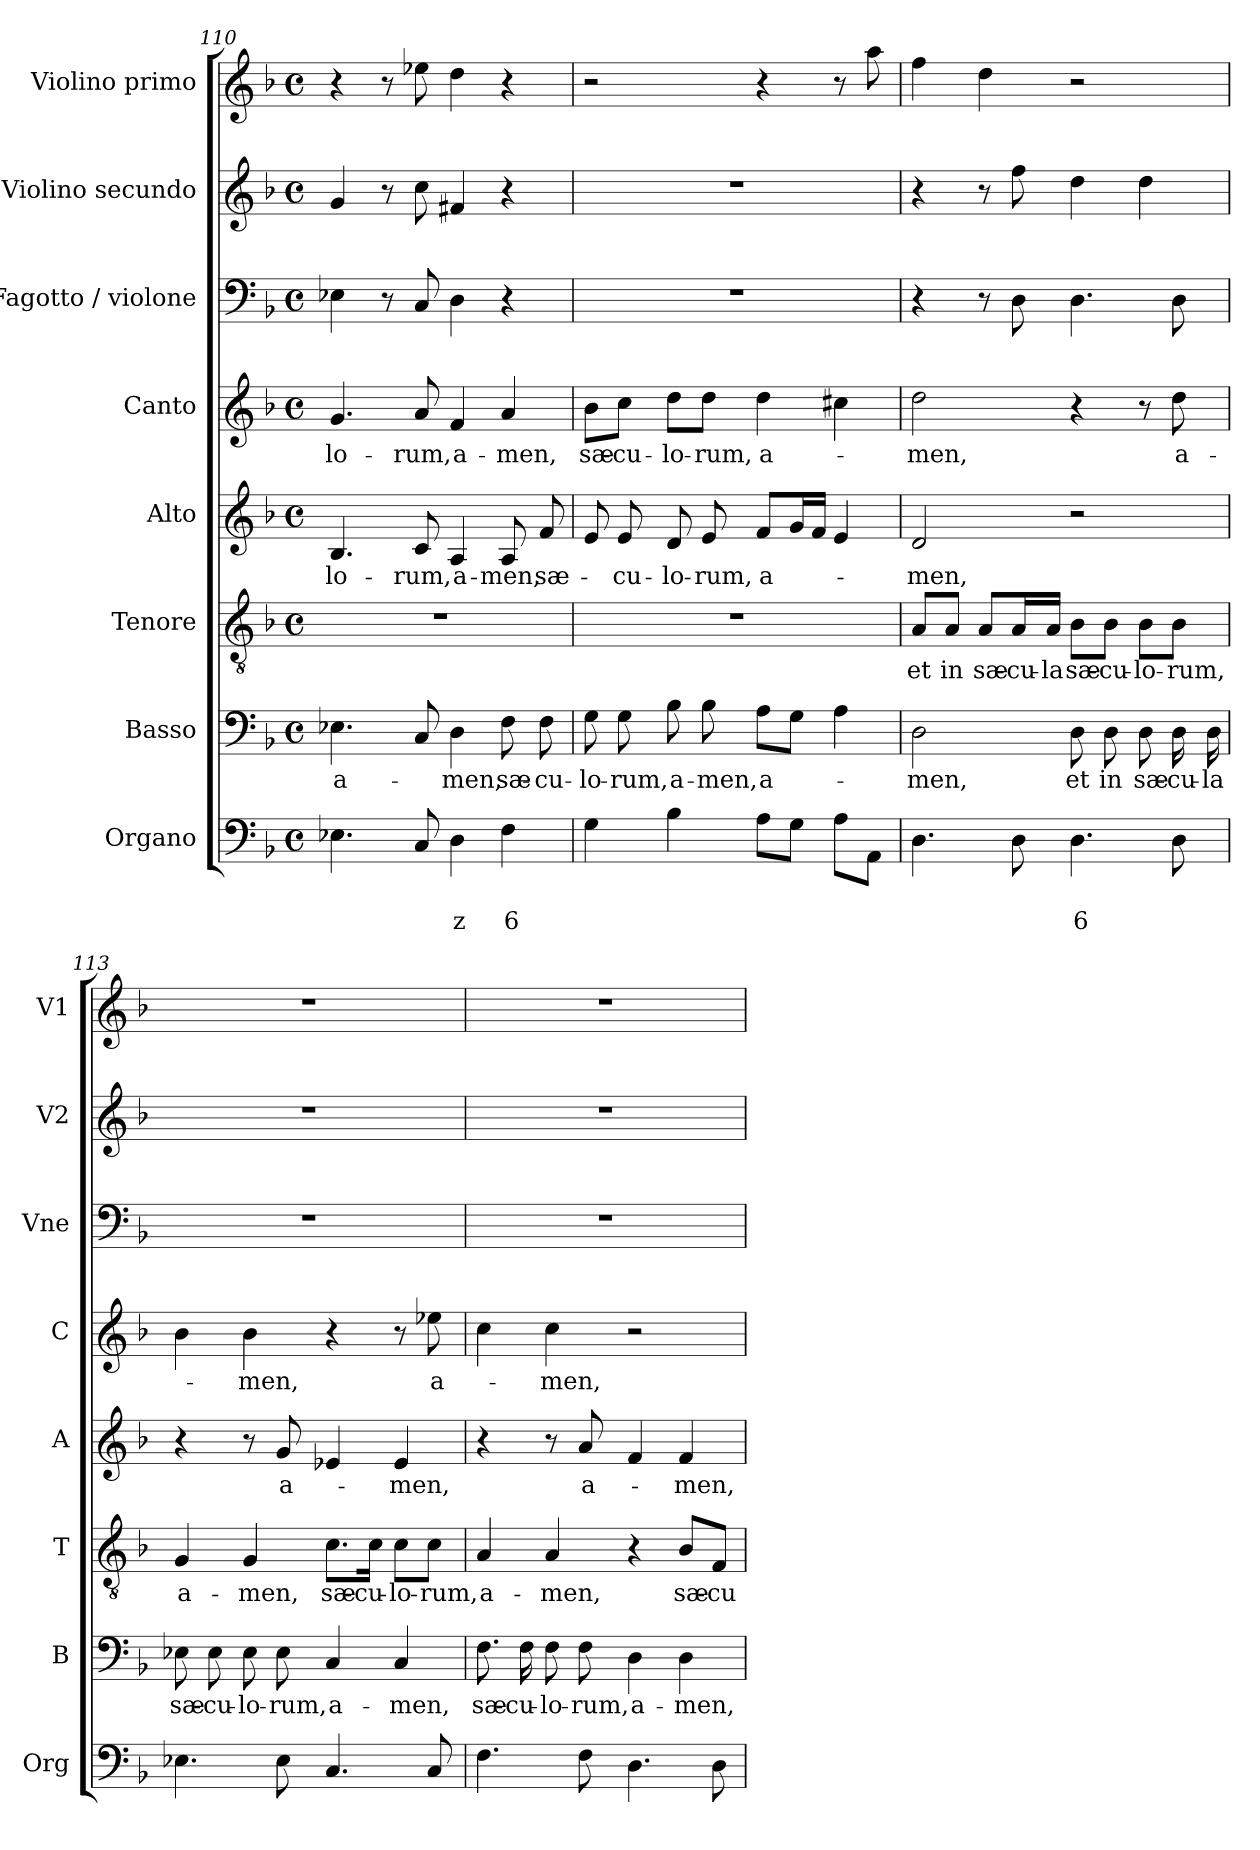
**kern	**text	**text	**kern	**text	**kern	**text	**kern	**text	**kern	**text	**kern	**kern	**kern
*part8	*part8	*part8	*part7	*part7	*part6	*part6	*part5	*part5	*part4	*part4	*part3	*part2	*part1
*staff8	*staff8	*staff8	*staff7	*staff7	*staff6	*staff6	*staff5	*staff5	*staff4	*staff4	*staff3	*staff2	*staff1
*I"Organo	*	*	*I"Basso	*	*I"Tenore	*	*I"Alto	*	*I"Canto	*	*I"Fagotto / violone	*I"Violino secundo	*I"Violino primo
*I'Org	*	*	*I'B	*	*I'T	*	*I'A	*	*I'C	*	*I'Vne	*I'V2	*I'V1
!!LO:PB:g=z
*clefF4	*	*	*clefF4	*	*clefGv2	*	*clefG2	*	*clefG2	*	*clefF4	*clefG2	*clefG2
*k[b-]	*	*	*k[b-]	*	*k[b-]	*	*k[b-]	*	*k[b-]	*	*k[b-]	*k[b-]	*k[b-]
*F:	*	*	*F:	*	*F:	*	*F:	*	*F:	*	*F:	*F:	*F:
*M4/4	*	*	*M4/4	*	*M4/4	*	*M4/4	*	*M4/4	*	*M4/4	*M4/4	*M4/4
*met(c)	*	*	*met(c)	*	*met(c)	*	*met(c)	*	*met(c)	*	*met(c)	*met(c)	*met(c)
=110	=110	=110	=110	=110	=110	=110	=110	=110	=110	=110	=110	=110	=110
!	!	!	!	!LO:LY:b	!	!	!	!LO:LY:b	!	!LO:LY:b	!	!	!
4.E-X\	.	.	4.E-X\	a-	1r	.	4.B-/	-lo-	4.g/	-lo-	4E-X\	4g/	4r
.	.	.	.	.	.	.	.	.	.	.	8r	8r	8r
!	!	!	!	!	!	!	!	!LO:LY:b	!	!LO:LY:b	!	!	!
8C/	.	.	8C/	.	.	.	8c/	-rum,	8a/	-rum,	8C/	8cc\	8ee-X\
!	!	!LO:LY:b	!	!LO:LY:b	!	!	!	!LO:LY:b	!	!LO:LY:b	!	!	!
4D\	.	z	4D\	-men,	.	.	4A/	a-	4f/	a-	4D\	4f#X/	4dd\
!	!	!LO:LY:b	!	!LO:LY:b	!	!	!	!LO:LY:b	!	!LO:LY:b	!	!	!
4F\	.	6	8F\	sæ-	.	.	8A/	-men,	4a/	-men,	4r	4r	4r
!	!	!	!	!LO:LY:b	!	!	!	!LO:LY:b	!	!	!	!	!
.	.	.	8F\	-cu-	.	.	8f/	sæ-	.	.	.	.	.
=111	=111	=111	=111	=111	=111	=111	=111	=111	=111	=111	=111	=111	=111
!	!	!	!	!LO:LY:b	!	!	!	!	!	!LO:LY:b	!	!	!
4G\	.	.	8G\	-lo-	1r	.	8e/	.	8b-\L	sæ-	1r	1r	2r
!	!	!	!	!LO:LY:b	!	!	!	!LO:LY:b	!	!LO:LY:b	!	!	!
.	.	.	8G\	-rum,	.	.	8e/	-cu-	8cc\J	-cu-	.	.	.
!	!	!	!	!LO:LY:b	!	!	!	!LO:LY:b	!	!LO:LY:b	!	!	!
4B-\	.	.	8B-\	a-	.	.	8d/	-lo-	8dd\L	-lo-	.	.	.
!	!	!	!	!LO:LY:b	!	!	!	!LO:LY:b	!	!LO:LY:b	!	!	!
.	.	.	8B-\	-men,	.	.	8e/	-rum,	8dd\J	-rum,	.	.	.
!	!	!	!	!LO:LY:b	!	!	!	!LO:LY:b	!	!LO:LY:b	!	!	!
8A\L	.	.	8A\L	a-	.	.	8f/L	a-	4dd\	a-	.	.	4r
8G\J	.	.	8G\J	.	.	.	16g/L	.	.	.	.	.	.
.	.	.	.	.	.	.	16f/JJ	.	.	.	.	.	.
8A\L	.	.	4A\	.	.	.	4e/	.	4cc#X\	.	.	.	8r
8AA\J	.	.	.	.	.	.	.	.	.	.	.	.	8aa\
=112	=112	=112	=112	=112	=112	=112	=112	=112	=112	=112	=112	=112	=112
!	!	!	!	!LO:LY:b	!	!LO:LY:b	!	!LO:LY:b	!	!LO:LY:b	!	!	!
4.D\	.	.	2D\	-men,	8A/L	et	2d/	-men,	2dd\	-men,	4r	4r	4ff\
!	!	!	!	!	!	!LO:LY:b	!	!	!	!	!	!	!
.	.	.	.	.	8A/J	in	.	.	.	.	.	.	.
!	!	!	!	!	!	!LO:LY:b	!	!	!	!	!	!	!
.	.	.	.	.	8A/L	sæ-	.	.	.	.	8r	8r	4dd\
!	!	!	!	!	!	!LO:LY:b	!	!	!	!	!	!	!
8D\	.	.	.	.	16A/L	-cu-	.	.	.	.	8D\	8ff\	.
!	!	!	!	!	!	!LO:LY:b	!	!	!	!	!	!	!
.	.	.	.	.	16A/JJ	-la	.	.	.	.	.	.	.
!	!	!LO:LY:b	!	!LO:LY:b	!	!LO:LY:b	!	!	!	!	!	!	!
4.D\	.	6	8D\	et	8B-\L	sæ-	2r	.	4r	.	4.D\	4dd\	2r
!	!	!	!	!LO:LY:b	!	!LO:LY:b	!	!	!	!	!	!	!
.	.	.	8D\	in	8B-\J	-cu-	.	.	.	.	.	.	.
!	!	!	!	!LO:LY:b	!	!LO:LY:b	!	!	!	!	!	!	!
.	.	.	8D\	sæ-	8B-\L	-lo-	.	.	8r	.	.	4dd\	.
!	!	!	!	!LO:LY:b	!	!LO:LY:b	!	!	!	!LO:LY:b	!	!	!
8D\	.	.	16D\	-cu-	8B-\J	-rum,	.	.	8dd\	a-	8D\	.	.
!	!	!	!	!LO:LY:b	!	!	!	!	!	!	!	!	!
.	.	.	16D\	-la	.	.	.	.	.	.	.	.	.
=113	=113	=113	=113	=113	=113	=113	=113	=113	=113	=113	=113	=113	=113
!	!	!	!	!LO:LY:b	!	!LO:LY:b	!	!	!	!	!	!	!
4.E-X\	.	.	8E-X\	sæ-	4G/	a-	4r	.	4b-\	.	1r	1r	1r
!	!	!	!	!LO:LY:b	!	!	!	!	!	!	!	!	!
.	.	.	8E-\	-cu-	.	.	.	.	.	.	.	.	.
!	!	!	!	!LO:LY:b	!	!LO:LY:b	!	!	!	!LO:LY:b	!	!	!
.	.	.	8E-\	-lo-	4G/	-men,	8r	.	4b-\	-men,	.	.	.
!	!	!	!	!LO:LY:b	!	!	!	!LO:LY:b	!	!	!	!	!
8E-\	.	.	8E-\	-rum,	.	.	8g/	a-	.	.	.	.	.
!	!	!	!	!LO:LY:b	!	!LO:LY:b	!	!	!	!	!	!	!
4.C/	.	.	4C/	a-	8.c\L	sæ-	4e-X/	.	4r	.	.	.	.
!	!	!	!	!	!	!LO:LY:b	!	!	!	!	!	!	!
.	.	.	.	.	16c\Jk	-cu-	.	.	.	.	.	.	.
!	!	!	!	!LO:LY:b	!	!LO:LY:b	!	!LO:LY:b	!	!	!	!	!
.	.	.	4C/	-men,	8c\L	-lo-	4e-/	-men,	8r	.	.	.	.
!	!	!	!	!	!	!LO:LY:b	!	!	!	!LO:LY:b	!	!	!
8C/	.	.	.	.	8c\J	-rum,	.	.	8ee-X\	a-	.	.	.
!!LO:LB:g=z
=114	=114	=114	=114	=114	=114	=114	=114	=114	=114	=114	=114	=114	=114
!	!	!	!	!LO:LY:b	!	!LO:LY:b	!	!	!	!	!	!	!
4.F\	.	.	8.F\	sæ-	4A/	a-	4r	.	4cc\	.	1r	1r	1r
!	!	!	!	!LO:LY:b	!	!	!	!	!	!	!	!	!
.	.	.	16F\	-cu-	.	.	.	.	.	.	.	.	.
!	!	!	!	!LO:LY:b	!	!LO:LY:b	!	!	!	!LO:LY:b	!	!	!
.	.	.	8F\	-lo-	4A/	-men,	8r	.	4cc\	-men,	.	.	.
!	!	!	!	!LO:LY:b	!	!	!	!LO:LY:b	!	!	!	!	!
8F\	.	.	8F\	-rum,	.	.	8a/	a-	.	.	.	.	.
!	!	!	!	!LO:LY:b	!	!	!	!	!	!	!	!	!
4.D\	.	.	4D\	a-	4r	.	4f/	.	2r	.	.	.	.
!	!	!	!	!LO:LY:b	!	!LO:LY:b	!	!LO:LY:b	!	!	!	!	!
.	.	.	4D\	-men,	8B-/L	sæ-	4f/	-men,	.	.	.	.	.
!	!	!	!	!	!	!LO:LY:b	!	!	!	!	!	!	!
8D\	.	.	.	.	8F/J	-cu-	.	.	.	.	.	.	.
=	=	=	=	=	=	=	=	=	=	=	=	=	=
*-	*-	*-	*-	*-	*-	*-	*-	*-	*-	*-	*-	*-	*-
